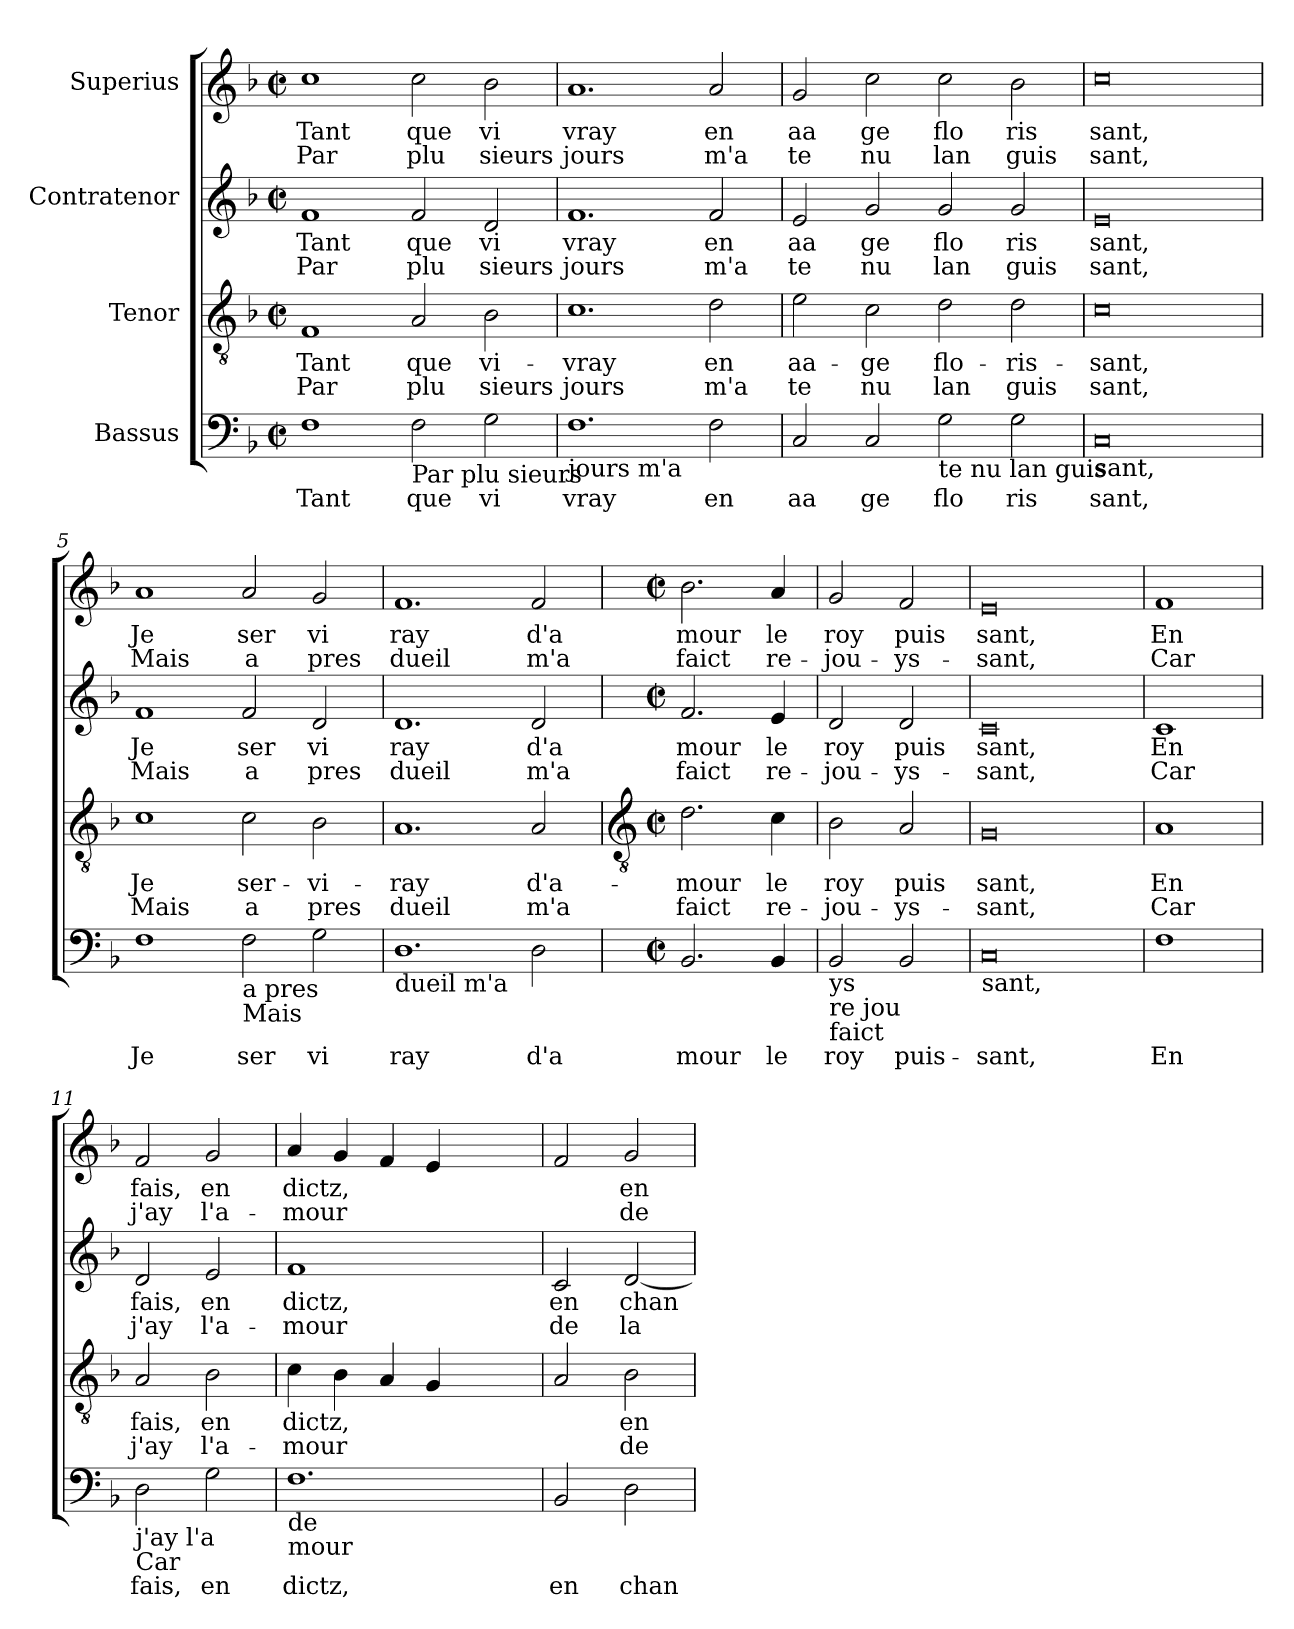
**kern	**text	**kern	**text	**text	**kern	**text	**text	**kern	**text	**text
*part4	*part4	*part3	*part3	*part3	*part2	*part2	*part2	*part1	*part1	*part1
*staff4	*staff4	*staff3	*staff3	*staff3	*staff2	*staff2	*staff2	*staff1	*staff1	*staff1
*I"Bassus	*	*I"Tenor	*	*	*I"Contratenor	*	*	*I"Superius	*	*
*clefF4	*	*clefGv2	*	*	*clefG2	*	*	*clefG2	*	*
*k[b-]	*	*k[b-]	*	*	*k[b-]	*	*	*k[b-]	*	*
*F:	*	*F:	*	*	*F:	*	*	*F:	*	*
*M4/2	*	*M4/2	*	*	*M4/2	*	*	*M4/2	*	*
*met(c|)	*	*met(c|)	*	*	*met(c|)	*	*	*met(c|)	*	*
=1	=1	=1	=1	=1	=1	=1	=1	=1	=1	=1
!	!LO:LY:b	!	!LO:LY:b	!LO:LY:b	!	!LO:LY:b	!LO:LY:b	!	!LO:LY:b	!LO:LY:b
1F	Tant	1F	Tant	Par	1f	Tant	Par	1cc	Tant	Par
!LO:TX:b:t=Par plu sieurs	!	!	!	!	!	!	!	!	!	!
!	!LO:LY:b	!	!LO:LY:b	!LO:LY:b	!	!LO:LY:b	!LO:LY:b	!	!LO:LY:b	!LO:LY:b
2F\	que	2A/	que	plu	2f/	que	plu	2cc\	que	plu
!	!LO:LY:b	!	!LO:LY:b	!LO:LY:b	!	!LO:LY:b	!LO:LY:b	!	!LO:LY:b	!LO:LY:b
2G\	vi	2B-\	vi-	-sieurs	2d/	vi	sieurs	2b-\	vi	sieurs
=2	=2	=2	=2	=2	=2	=2	=2	=2	=2	=2
!LO:TX:b:t=jours m'a	!	!	!	!	!	!	!	!	!	!
!	!LO:LY:b	!	!LO:LY:b	!LO:LY:b	!	!LO:LY:b	!LO:LY:b	!	!LO:LY:b	!LO:LY:b
1.F	vray	1.c	vray	jours	1.f	vray	jours	1.a	vray	jours
!	!LO:LY:b	!	!LO:LY:b	!LO:LY:b	!	!LO:LY:b	!LO:LY:b	!	!LO:LY:b	!LO:LY:b
2F\	en	2d\	en	m'a	2f/	en	m'a	2a/	en	m'a
=3	=3	=3	=3	=3	=3	=3	=3	=3	=3	=3
!	!LO:LY:b	!	!LO:LY:b	!LO:LY:b	!	!LO:LY:b	!LO:LY:b	!	!LO:LY:b	!LO:LY:b
2C/	aa	2e\	aa-	-te	2e/	aa	te	2g/	aa	te
!	!LO:LY:b	!	!LO:LY:b	!LO:LY:b	!	!LO:LY:b	!LO:LY:b	!	!LO:LY:b	!LO:LY:b
2C/	ge	2c\	ge	nu	2g/	ge	nu	2cc\	ge	nu
!LO:TX:b:t=te nu lan guis	!	!	!	!	!	!	!	!	!	!
!	!LO:LY:b	!	!LO:LY:b	!LO:LY:b	!	!LO:LY:b	!LO:LY:b	!	!LO:LY:b	!LO:LY:b
2G\	flo	2d\	flo-	-lan	2g/	flo	lan	2cc\	flo	lan
!	!LO:LY:b	!	!LO:LY:b	!LO:LY:b	!	!LO:LY:b	!LO:LY:b	!	!LO:LY:b	!LO:LY:b
2G\	ris	2d\	ris-	-guis	2g/	ris	guis	2b-\	ris	guis
=4	=4	=4	=4	=4	=4	=4	=4	=4	=4	=4
!LO:TX:b:t=sant,	!	!	!	!	!	!	!	!	!	!
!	!LO:LY:b	!	!LO:LY:b	!LO:LY:b	!	!LO:LY:b	!LO:LY:b	!	!LO:LY:b	!LO:LY:b
0C	sant,	0c	sant,	sant,	0e	sant,	sant,	0cc	sant,	sant,
=5	=5	=5	=5	=5	=5	=5	=5	=5	=5	=5
!	!LO:LY:b	!	!LO:LY:b	!LO:LY:b	!	!LO:LY:b	!LO:LY:b	!	!LO:LY:b	!LO:LY:b
1F	Je	1c	Je	Mais	1f	Je	Mais	1a	Je	Mais
!LO:TX:b:t=a pres	!	!	!	!	!	!	!	!	!	!
!LO:TX:b:t=Mais	!	!	!	!	!	!	!	!	!	!
!	!LO:LY:b	!	!LO:LY:b	!LO:LY:b	!	!LO:LY:b	!LO:LY:b	!	!LO:LY:b	!LO:LY:b
2F\	ser	2c\	ser-	-a	2f/	ser	a	2a/	ser	a
!	!LO:LY:b	!	!LO:LY:b	!LO:LY:b	!	!LO:LY:b	!LO:LY:b	!	!LO:LY:b	!LO:LY:b
2G\	vi	2B-\	vi-	-pres	2d/	vi	pres	2g/	vi	pres
=6	=6	=6	=6	=6	=6	=6	=6	=6	=6	=6
!LO:TX:b:t=dueil m'a	!	!	!	!	!	!	!	!	!	!
!	!LO:LY:b	!	!LO:LY:b	!LO:LY:b	!	!LO:LY:b	!LO:LY:b	!	!LO:LY:b	!LO:LY:b
1.D	ray	1.A	ray	dueil	1.d	ray	dueil	1.f	ray	dueil
!	!LO:LY:b	!	!LO:LY:b	!LO:LY:b	!	!LO:LY:b	!LO:LY:b	!	!LO:LY:b	!LO:LY:b
2D\	d'a	2A/	d'a-	-m'a	2d/	d'a	m'a	2f/	d'a	m'a
!!LO:LB:g=z
=7	=7	=7	=7	=7	=7	=7	=7	=7	=7	=7
*	*	*clefGv2	*	*	*	*	*	*	*	*
*M2/2	*	*M2/2	*	*	*M2/2	*	*	*M2/2	*	*
*met(c|)	*	*met(c|)	*	*	*met(c|)	*	*	*met(c|)	*	*
!	!LO:LY:b	!	!LO:LY:b	!LO:LY:b	!	!LO:LY:b	!LO:LY:b	!	!LO:LY:b	!LO:LY:b
2.BB-/	mour	2.d\	mour	faict	2.f/	mour	faict	2.b-\	mour	faict
!	!LO:LY:b	!	!LO:LY:b	!LO:LY:b	!	!LO:LY:b	!LO:LY:b	!	!LO:LY:b	!LO:LY:b
4BB-/	le	4c\	le	re-	4e/	le	re-	4a/	le	re-
=8	=8	=8	=8	=8	=8	=8	=8	=8	=8	=8
!LO:TX:b:t=ys	!	!	!	!	!	!	!	!	!	!
!LO:TX:b:t=re jou	!	!	!	!	!	!	!	!	!	!
!LO:TX:b:t=faict	!	!	!	!	!	!	!	!	!	!
!	!LO:LY:b	!	!LO:LY:b	!LO:LY:b	!	!LO:LY:b	!LO:LY:b	!	!LO:LY:b	!LO:LY:b
2BB-/	roy	2B-\	-roy	jou-	2d/	-roy	jou-	2g/	-roy	jou-
!	!LO:LY:b	!	!LO:LY:b	!LO:LY:b	!	!LO:LY:b	!LO:LY:b	!	!LO:LY:b	!LO:LY:b
2BB-/	puis-	2A/	-puis	ys-	2d/	-puis	ys-	2f/	-puis	ys-
=9	=9	=9	=9	=9	=9	=9	=9	=9	=9	=9
!LO:TX:b:t=sant,	!	!	!	!	!	!	!	!	!	!
!	!LO:LY:b	!	!LO:LY:b	!LO:LY:b	!	!LO:LY:b	!LO:LY:b	!	!LO:LY:b	!LO:LY:b
0C	-sant,	0G	-sant,	sant,	0c	-sant,	sant,	0e	-sant,	sant,
=10	=10	=10	=10	=10	=10	=10	=10	=10	=10	=10
!	!LO:LY:b	!	!LO:LY:b	!LO:LY:b	!	!LO:LY:b	!LO:LY:b	!	!LO:LY:b	!LO:LY:b
1F	En	1A	En	Car	1c	En	Car	1f	En	Car
=11	=11	=11	=11	=11	=11	=11	=11	=11	=11	=11
!LO:TX:b:t=j'ay l'a	!	!	!	!	!	!	!	!	!	!
!LO:TX:b:t=Car	!	!	!	!	!	!	!	!	!	!
!	!LO:LY:b	!	!LO:LY:b	!LO:LY:b	!	!LO:LY:b	!LO:LY:b	!	!LO:LY:b	!LO:LY:b
2D\	fais,	2A/	fais,	j'ay	2d/	fais,	j'ay	2f/	fais,	j'ay
!	!LO:LY:b	!	!LO:LY:b	!LO:LY:b	!	!LO:LY:b	!LO:LY:b	!	!LO:LY:b	!LO:LY:b
2G\	en	2B-\	en	l'a-	2e/	en	l'a-	2g/	en	l'a-
=12	=12	=12	=12	=12	=12	=12	=12	=12	=12	=12
!LO:TX:b:t=de	!	!	!	!	!	!	!	!	!	!
!LO:TX:b:t=mour	!	!	!	!	!	!	!	!	!	!
!	!LO:LY:b	!	!LO:LY:b	!LO:LY:b	!	!LO:LY:b	!LO:LY:b	!	!LO:LY:b	!LO:LY:b
1.F	dictz,	4c\	-dictz,	mour	1f	-dictz,	mour	4a/	-dictz,	mour
.	.	4B-\	.	.	.	.	.	4g/	.	.
.	.	4A/	.	.	.	.	.	4f/	.	.
.	.	4G/	.	.	.	.	.	4e/	.	.
.	.	2ryy	.	.	2ryy	.	.	2ryy	.	.
=12A	=12A	=12A	=12A	=12A	=12A	=12A	=12A	=12A	=12A	=12A
!	!LO:LY:b	!	!	!	!	!LO:LY:b	!LO:LY:b	!	!	!
2BB-/	en	2A/	.	.	2c/	en	de	2f/	.	.
!	!LO:LY:b	!	!LO:LY:b	!LO:LY:b	!	!LO:LY:b	!LO:LY:b	!	!LO:LY:b	!LO:LY:b
2D\	chan-	2B-\	en	de	[2d/	chan	la	2g/	en	de
=	=	=	=	=	=	=	=	=	=	=
*-	*-	*-	*-	*-	*-	*-	*-	*-	*-	*-
